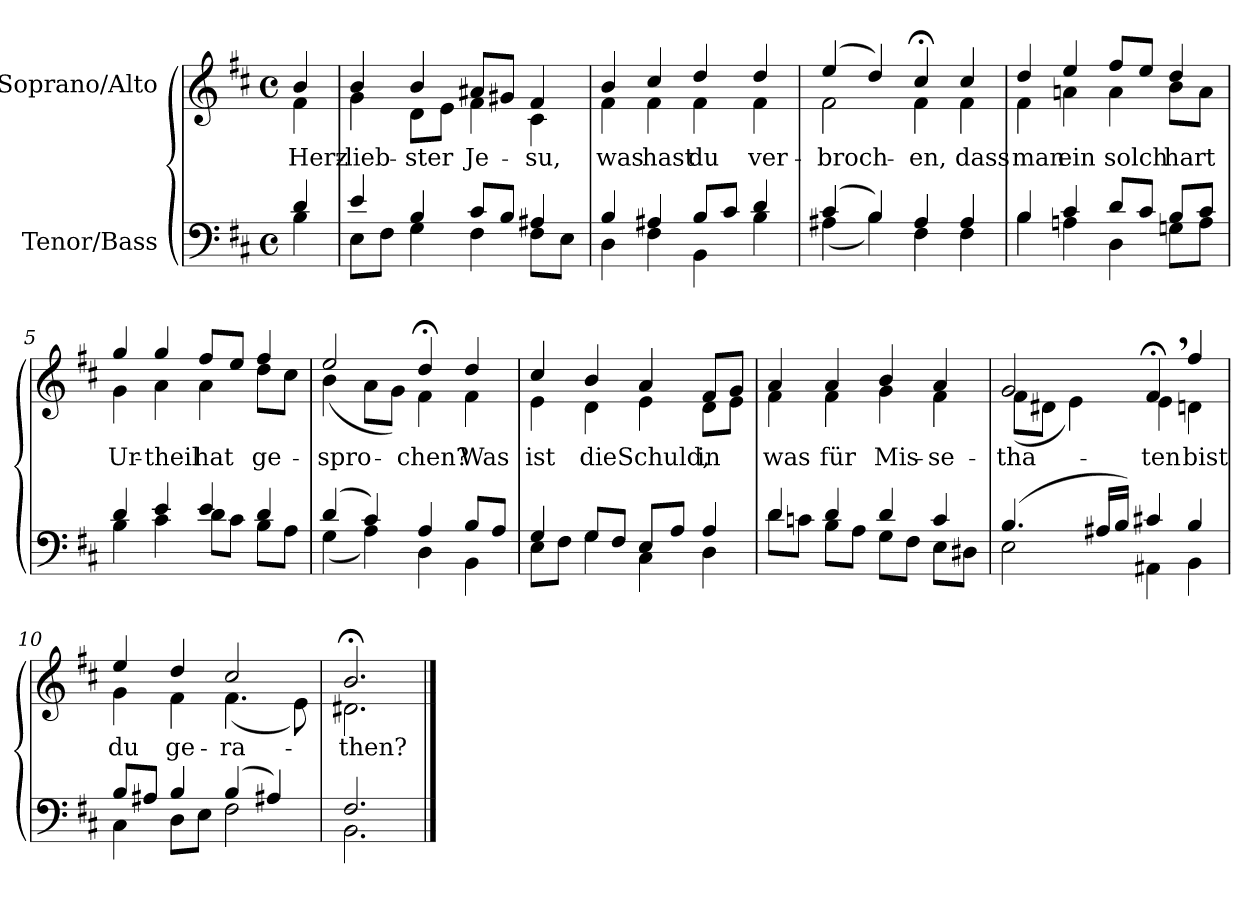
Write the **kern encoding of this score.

**kern	**kern	**text
*part2	*part1	*part1
*staff2	*staff1	*staff1
*I"Tenor/Bass	*I"Soprano/Alto	*
*clefF4	*clefG2	*
*k[f#c#]	*k[f#c#]	*
*M4/4	*M4/4	*
*met(c)	*met(c)	*
=	=	=
*^	*	*
!	!	!	!LO:LY:b
*	*	*^	*
4d/	4B\	4b/	4f#\	Herz-
=1	=1	=1	=1	=1
!	!	!	!	!LO:LY:b
4e/	8E\L	4b/	4g\	-lieb-
.	8F#\J	.	.	.
!	!	!	!	!LO:LY:b
4B/	4G\	4b/	8d\L	-ster
.	.	.	8e\J	.
!	!	!	!	!LO:LY:b
8c#/L	4F#\	8a#X/L	4f#\	Je-
8B/J	.	8g#X/J	.	.
!	!	!	!	!LO:LY:b
4A#X/	8F#\L	4f#/	4c#\	-su,
.	8E\J	.	.	.
=2	=2	=2	=2	=2
!	!	!	!	!LO:LY:b
4B/	4D\	4b/	4f#\	was
!	!	!	!	!LO:LY:b
4A#X/	4F#\	4cc#/	4f#\	hast
!	!	!	!	!LO:LY:b
8B/L	4BB\	4dd/	4f#\	du
8c#/J	.	.	.	.
!	!	!	!	!LO:LY:b
4d/	4B\	4dd/	4f#\	ver-
=3	=3	=3	=3	=3
!	!	!	!	!LO:LY:b
(4c#/	(4A#X\	(4ee/	2f#\	-broch-
4B/)	4B\)	4dd/)	.	.
!	!	!	!	!LO:LY:b
4A#/	4F#\	4cc#;</	4f#\	-en,
!	!	!	!	!LO:LY:b
4A#/	4F#\	4cc#/	4f#\	dass
!!LO:LB:g=z	!!
=4	=4	=4	=4	=4
!	!	!	!	!LO:LY:b
4B/	4B\	4dd/	4f#\	man
!	!	!	!	!LO:LY:b
4c#/	4An\	4ee/	4an\	ein
!	!	!	!	!LO:LY:b
8d/L	4D\	8ff#/L	4a\	solch
8c#/J	.	8ee/J	.	.
!	!	!	!	!LO:LY:b
8B/L	8Gn\L	4dd/	8b\L	hart
8c#/J	8A\J	.	8a\J	.
=5	=5	=5	=5	=5
!	!	!	!	!LO:LY:b
4d/	4B\	4gg/	4g\	Ur-
!	!	!	!	!LO:LY:b
4e/	4c#\	4gg/	4a\	theil
!	!	!	!	!LO:LY:b
4e/	8d\L	8ff#/L	4a\	hat
.	8c#\J	8ee/J	.	.
!	!	!	!	!LO:LY:b
4d/	8B\L	4ff#/	8dd\L	ge-
.	8A\J	.	8cc#\J	.
=6	=6	=6	=6	=6
!	!	!	!	!LO:LY:b
(4d/	(4G\	2ee/	(4b\	-spro-
4c#/)	4A\)	.	8a\L	.
.	.	.	8g\J)	.
!	!	!	!	!LO:LY:b
4A/	4D\	4dd;</	4f#\	-chen?
!	!	!	!	!LO:LY:b
8B/L	4BB\	4dd/	4f#\	Was
8A/J	.	.	.	.
=7	=7	=7	=7	=7
!	!	!	!	!LO:LY:b
4G/	8E\L	4cc#/	4e\	ist
.	8F#\J	.	.	.
!	!	!	!	!LO:LY:b
8G/L	4G\	4b/	4d\	die
8F#/J	.	.	.	.
!	!	!	!	!LO:LY:b
8E/L	4C#\	4a/	4e\	Schuld,
8A/J	.	.	.	.
!	!	!	!	!LO:LY:b
4A/	4D\	8f#/L	8d\L	in
.	.	8g/J	8e\J	.
!!LO:LB:g=z	!!
=8	=8	=8	=8	=8
!	!	!	!	!LO:LY:b
4d/	8d\L	4a/	4f#\	was
.	8cn\J	.	.	.
!	!	!	!	!LO:LY:b
4d/	8B\L	4a/	4f#\	für
.	8A\J	.	.	.
!	!	!	!	!LO:LY:b
4d/	8G\L	4b/	4g\	Mis-
.	8F#\J	.	.	.
!	!	!	!	!LO:LY:b
4c/	8E\L	4a/	4f#\	-se-
.	8D#X\J	.	.	.
=9	=9	=9	=9	=9
!	!	!	!	!LO:LY:b
(4.B/	2E\	2g/	(8f#\L	-tha-
.	.	.	8d#X\J	.
.	.	.	4e\)	.
16A#X/LL	.	.	.	.
16B/JJ)	.	.	.	.
!	!	!	!	!LO:LY:b
4c#X/	4AA#X\	4f#;<,/	4e\	-ten
!	!	!	!	!LO:LY:b
4B/	4BB\	4ff#/	4dn\	bist
=10	=10	=10	=10	=10
!	!	!	!	!LO:LY:b
8B/L	4C#\	4ee/	4g\	du
8A#X/J	.	.	.	.
!	!	!	!	!LO:LY:b
4B/	8D\L	4dd/	4f#\	ge-
.	8E\J	.	.	.
!	!	!	!	!LO:LY:b
(4B/	2F#\	2cc#/	(4.f#\	-ra-
4A#X/)	.	.	.	.
.	.	.	8e\)	.
=11	=11	=11	=11	=11
!	!	!	!	!LO:LY:b
2.F#/	2.BB\	2.b;</	2.d#X\	-then?
*v	*v	*	*	*
*	*v	*v	*
==	==	==
*-	*-	*-
